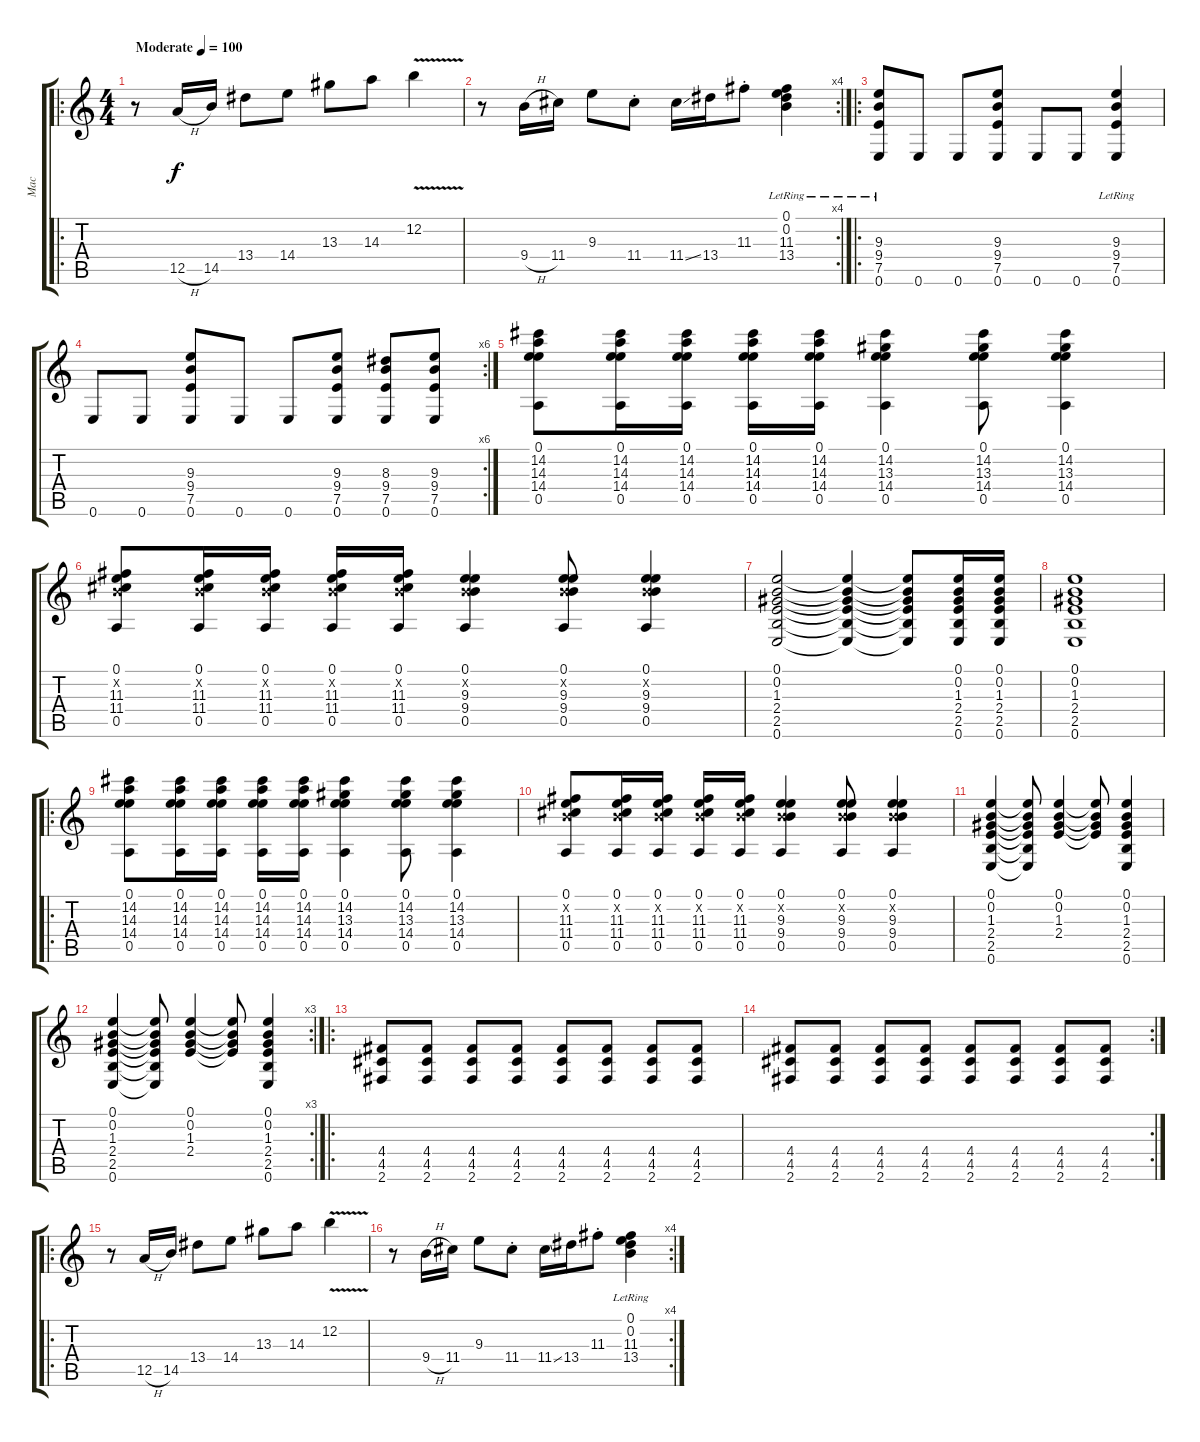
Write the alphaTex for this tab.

\track ("Mac" "Mac") {instrument distortionguitar}
\staff {score tabs}
\tuning (E4 B3 G3 D3 A2 E2) {hide}
\ro
\ts (4 4)
\tempo (100 "Moderate")
\clef g2
\ks c
r.8{dy f instrument distortionguitar} 12.5{h}.16 14.5.16 13.4.8 14.4.8 13.3.8 14.3.8 12.2{v}.4 |
\rc 4
r.8 9.4{h}.16 11.4.16 9.3.8 11.4{st}.8 11.4{ss}.16 13.4.16 11.3{st}.8 (0.1 0.2{lr} 11.3 13.4).4 |
\ro
(9.3{lr} 9.4 7.5 0.6).8 0.6.8 0.6.8 (9.3 9.4 7.5 0.6).8 0.6.8 0.6.8 (9.3 9.4 7.5 0.6{lr}).4 |
\rc 6
0.6.8 0.6.8 (9.3 9.4 7.5 0.6).8 0.6.8 0.6.8 (9.3 9.4 7.5 0.6).8 (8.3 9.4 7.5 0.6).8 (9.3 9.4 7.5 0.6).8 |
(0.1 14.2 14.3 14.4 0.5).8 (0.1 14.2 14.3 14.4 0.5).16 (0.1 14.2 14.3 14.4 0.5).16 (0.1 14.2 14.3 14.4 0.5).16 (0.1 14.2 14.3 14.4 0.5).16 (0.1 14.2 13.3 14.4 0.5).4 (0.1 14.2 13.3 14.4 0.5).8 (0.1 14.2 13.3 14.4 0.5).4 |
(0.1 0.2{x} 11.3 11.4 0.5).8 (0.1 0.2{x} 11.3 11.4 0.5).16 (0.1 0.2{x} 11.3 11.4 0.5).16 (0.1 0.2{x} 11.3 11.4 0.5).16 (0.1 0.2{x} 11.3 11.4 0.5).16 (0.1 0.2{x} 9.3 9.4 0.5).4 (0.1 0.2{x} 9.3 9.4 0.5).8 (0.1 0.2{x} 9.3 9.4 0.5).4 |
(0.1 0.2 1.3 2.4 2.5 0.6).2 (0.1{t} 0.2{t} 1.3{t} 2.4{t} 2.5{t} 0.6{t}).4 (0.1{t} 0.2{t} 1.3{t} 2.4{t} 2.5{t} 0.6{t}).8 (0.1 0.2 1.3 2.4 2.5 0.6).16 (0.1 0.2 1.3 2.4 2.5 0.6).16 |
(0.1 0.2 1.3 2.4 2.5 0.6).1 |
\ro
(0.1 14.2 14.3 14.4 0.5).8 (0.1 14.2 14.3 14.4 0.5).16 (0.1 14.2 14.3 14.4 0.5).16 (0.1 14.2 14.3 14.4 0.5).16 (0.1 14.2 14.3 14.4 0.5).16 (0.1 14.2 13.3 14.4 0.5).4 (0.1 14.2 13.3 14.4 0.5).8 (0.1 14.2 13.3 14.4 0.5).4 |
(0.1 0.2{x} 11.3 11.4 0.5).8 (0.1 0.2{x} 11.3 11.4 0.5).16 (0.1 0.2{x} 11.3 11.4 0.5).16 (0.1 0.2{x} 11.3 11.4 0.5).16 (0.1 0.2{x} 11.3 11.4 0.5).16 (0.1 0.2{x} 9.3 9.4 0.5).4 (0.1 0.2{x} 9.3 9.4 0.5).8 (0.1 0.2{x} 9.3 9.4 0.5).4 |
(0.1 0.2 1.3 2.4 2.5 0.6).4 (0.1{t} 0.2{t} 1.3{t} 2.4{t} 2.5{t} 0.6{t}).8 (0.1 0.2 1.3 2.4).4 (0.1{t} 0.2{t} 1.3{t} 2.4{t}).8 (0.1 0.2 1.3 2.4 2.5 0.6).4 |
\rc 3
(0.1 0.2 1.3 2.4 2.5 0.6).4 (0.1{t} 0.2{t} 1.3{t} 2.4{t} 2.5{t} 0.6{t}).8 (0.1 0.2 1.3 2.4).4 (0.1{t} 0.2{t} 1.3{t} 2.4{t}).8 (0.1 0.2 1.3 2.4 2.5 0.6).4 |
\ro
(4.4 4.5 2.6).8 (4.4 4.5 2.6).8 (4.4 4.5 2.6).8 (4.4 4.5 2.6).8 (4.4 4.5 2.6).8 (4.4 4.5 2.6).8 (4.4 4.5 2.6).8 (4.4 4.5 2.6).8 |
\rc 2
(4.4 4.5 2.6).8 (4.4 4.5 2.6).8 (4.4 4.5 2.6).8 (4.4 4.5 2.6).8 (4.4 4.5 2.6).8 (4.4 4.5 2.6).8 (4.4 4.5 2.6).8 (4.4 4.5 2.6).8 |
\ro
r.8 12.5{h}.16 14.5.16 13.4.8 14.4.8 13.3.8 14.3.8 12.2{v}.4 |
\rc 4
r.8 9.4{h}.16 11.4.16 9.3.8 11.4{st}.8 11.4{ss}.16 13.4.16 11.3{st}.8 (0.1 0.2{lr} 11.3 13.4).4
